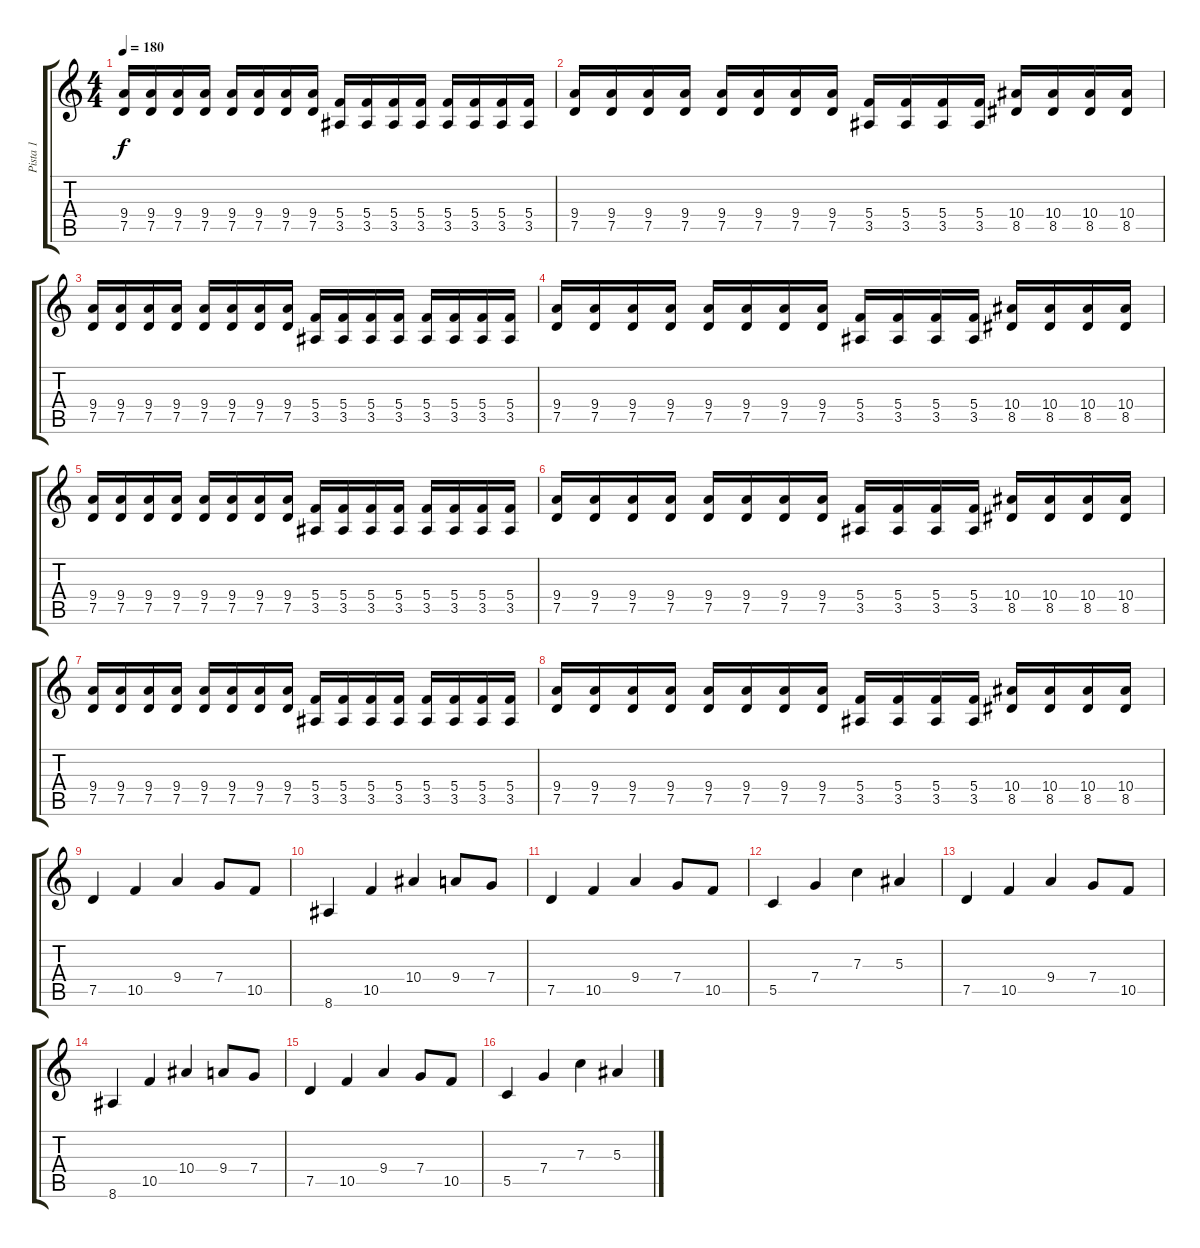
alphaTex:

\track ("Pista 1" "Pista 1") {instrument distortionguitar}
\staff {score tabs}
\tuning (D4 A3 F3 C3 G2 D2) {hide}
\ts (4 4)
\tempo 180
\clef g2
\ks c
(9.4 7.5).16{dy f} (9.4 7.5).16 (9.4 7.5).16 (9.4 7.5).16 (9.4 7.5).16 (9.4 7.5).16 (9.4 7.5).16 (9.4 7.5).16 (5.4 3.5).16 (5.4 3.5).16 (5.4 3.5).16 (5.4 3.5).16 (5.4 3.5).16 (5.4 3.5).16 (5.4 3.5).16 (5.4 3.5).16 |
(9.4 7.5).16 (9.4 7.5).16 (9.4 7.5).16 (9.4 7.5).16 (9.4 7.5).16 (9.4 7.5).16 (9.4 7.5).16 (9.4 7.5).16 (5.4 3.5).16 (5.4 3.5).16 (5.4 3.5).16 (5.4 3.5).16 (10.4 8.5).16 (10.4 8.5).16 (10.4 8.5).16 (10.4 8.5).16 |
(9.4 7.5).16 (9.4 7.5).16 (9.4 7.5).16 (9.4 7.5).16 (9.4 7.5).16 (9.4 7.5).16 (9.4 7.5).16 (9.4 7.5).16 (5.4 3.5).16 (5.4 3.5).16 (5.4 3.5).16 (5.4 3.5).16 (5.4 3.5).16 (5.4 3.5).16 (5.4 3.5).16 (5.4 3.5).16 |
(9.4 7.5).16 (9.4 7.5).16 (9.4 7.5).16 (9.4 7.5).16 (9.4 7.5).16 (9.4 7.5).16 (9.4 7.5).16 (9.4 7.5).16 (5.4 3.5).16 (5.4 3.5).16 (5.4 3.5).16 (5.4 3.5).16 (10.4 8.5).16 (10.4 8.5).16 (10.4 8.5).16 (10.4 8.5).16 |
(9.4 7.5).16 (9.4 7.5).16 (9.4 7.5).16 (9.4 7.5).16 (9.4 7.5).16 (9.4 7.5).16 (9.4 7.5).16 (9.4 7.5).16 (5.4 3.5).16 (5.4 3.5).16 (5.4 3.5).16 (5.4 3.5).16 (5.4 3.5).16 (5.4 3.5).16 (5.4 3.5).16 (5.4 3.5).16 |
(9.4 7.5).16 (9.4 7.5).16 (9.4 7.5).16 (9.4 7.5).16 (9.4 7.5).16 (9.4 7.5).16 (9.4 7.5).16 (9.4 7.5).16 (5.4 3.5).16 (5.4 3.5).16 (5.4 3.5).16 (5.4 3.5).16 (10.4 8.5).16 (10.4 8.5).16 (10.4 8.5).16 (10.4 8.5).16 |
(9.4 7.5).16 (9.4 7.5).16 (9.4 7.5).16 (9.4 7.5).16 (9.4 7.5).16 (9.4 7.5).16 (9.4 7.5).16 (9.4 7.5).16 (5.4 3.5).16 (5.4 3.5).16 (5.4 3.5).16 (5.4 3.5).16 (5.4 3.5).16 (5.4 3.5).16 (5.4 3.5).16 (5.4 3.5).16 |
(9.4 7.5).16 (9.4 7.5).16 (9.4 7.5).16 (9.4 7.5).16 (9.4 7.5).16 (9.4 7.5).16 (9.4 7.5).16 (9.4 7.5).16 (5.4 3.5).16 (5.4 3.5).16 (5.4 3.5).16 (5.4 3.5).16 (10.4 8.5).16 (10.4 8.5).16 (10.4 8.5).16 (10.4 8.5).16 |
7.5.4 10.5.4 9.4.4 7.4.8 10.5.8 |
8.6.4 10.5.4 10.4.4 9.4.8 7.4.8 |
7.5.4 10.5.4 9.4.4 7.4.8 10.5.8 |
5.5.4 7.4.4 7.3.4 5.3.4 |
7.5.4 10.5.4 9.4.4 7.4.8 10.5.8 |
8.6.4 10.5.4 10.4.4 9.4.8 7.4.8 |
7.5.4 10.5.4 9.4.4 7.4.8 10.5.8 |
5.5.4 7.4.4 7.3.4 5.3.4
